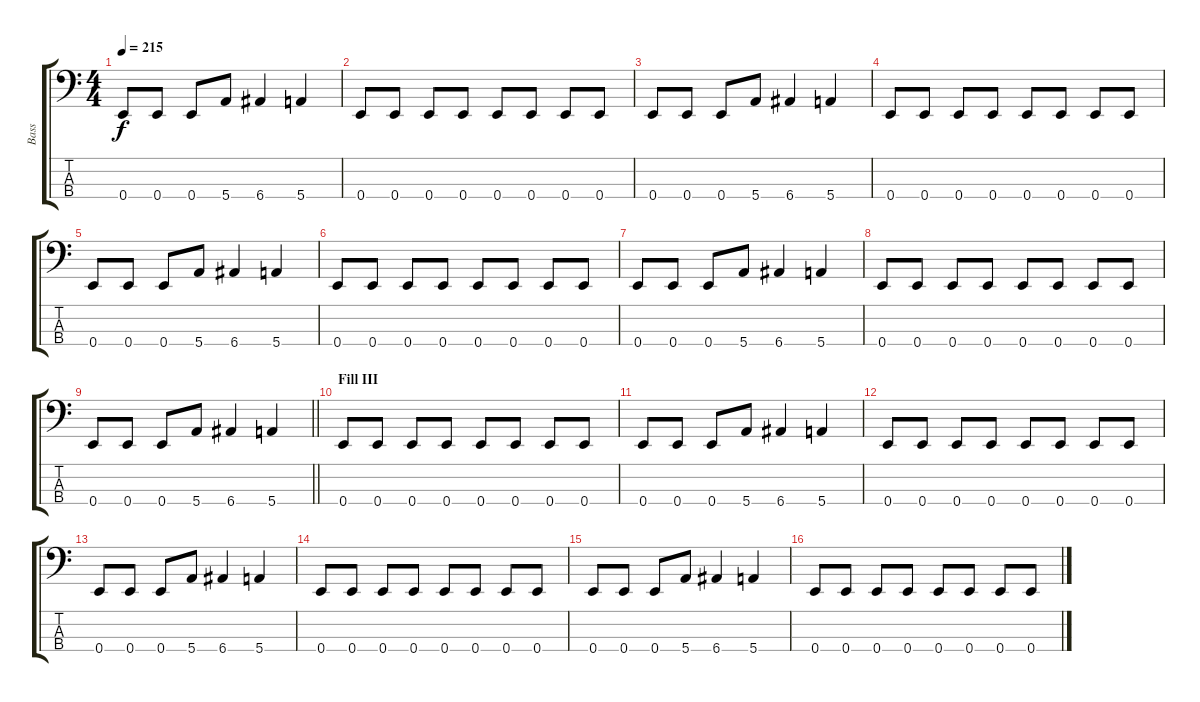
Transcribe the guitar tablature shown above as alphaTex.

\track ("Bass" "Bass") {instrument electricbasspick}
\staff {score tabs}
\tuning (G2 D2 A1 E1) {hide}
\ts (4 4)
\tempo 215
\clef f4
\ks c
0.4.8{dy f} 0.4.8 0.4.8 5.4.8 6.4.4 5.4.4 |
0.4.8 0.4.8 0.4.8 0.4.8 0.4.8 0.4.8 0.4.8 0.4.8 |
0.4.8 0.4.8 0.4.8 5.4.8 6.4.4 5.4.4 |
0.4.8 0.4.8 0.4.8 0.4.8 0.4.8 0.4.8 0.4.8 0.4.8 |
0.4.8 0.4.8 0.4.8 5.4.8 6.4.4 5.4.4 |
0.4.8 0.4.8 0.4.8 0.4.8 0.4.8 0.4.8 0.4.8 0.4.8 |
0.4.8 0.4.8 0.4.8 5.4.8 6.4.4 5.4.4 |
0.4.8 0.4.8 0.4.8 0.4.8 0.4.8 0.4.8 0.4.8 0.4.8 |
\barLineRight lightlight
0.4.8 0.4.8 0.4.8 5.4.8 6.4.4 5.4.4 |
\section ("" "Fill III")
0.4.8 0.4.8 0.4.8 0.4.8 0.4.8 0.4.8 0.4.8 0.4.8 |
0.4.8 0.4.8 0.4.8 5.4.8 6.4.4 5.4.4 |
0.4.8 0.4.8 0.4.8 0.4.8 0.4.8 0.4.8 0.4.8 0.4.8 |
0.4.8 0.4.8 0.4.8 5.4.8 6.4.4 5.4.4 |
0.4.8 0.4.8 0.4.8 0.4.8 0.4.8 0.4.8 0.4.8 0.4.8 |
0.4.8 0.4.8 0.4.8 5.4.8 6.4.4 5.4.4 |
0.4.8 0.4.8 0.4.8 0.4.8 0.4.8 0.4.8 0.4.8 0.4.8
